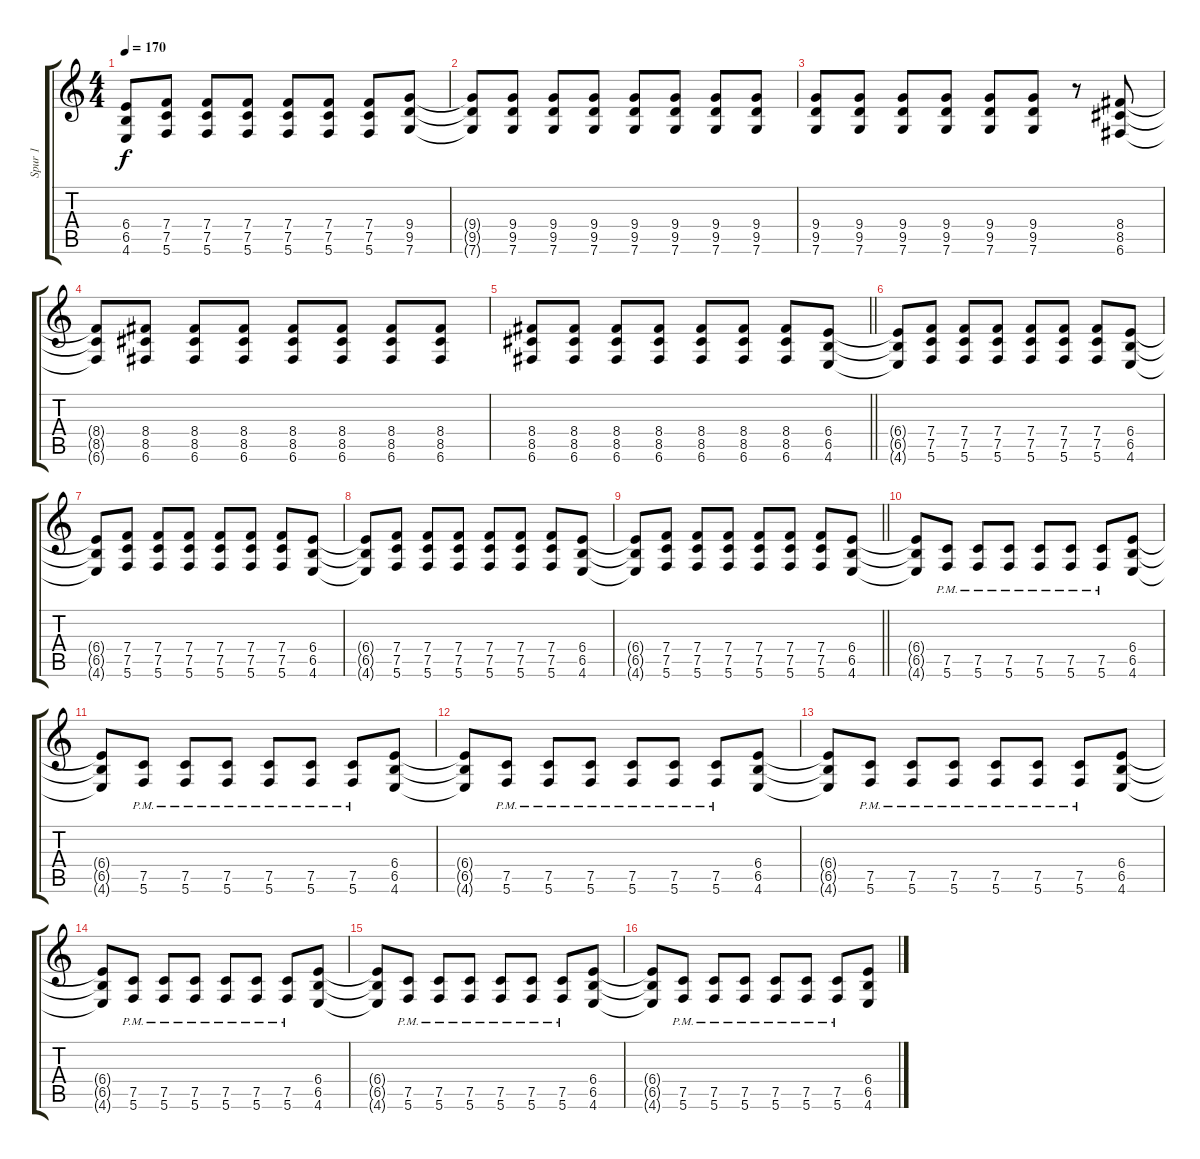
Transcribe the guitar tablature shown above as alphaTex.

\track ("Spur 1" "Spur 1") {instrument distortionguitar}
\staff {score tabs}
\tuning (C4 G3 Eb3 Bb2 F2 C2) {hide}
\ts (4 4)
\tempo 170
\clef g2
\ks c
(6.4{t} 6.5{t} 4.6{t}).8{dy f} (7.4 7.5 5.6).8 (7.4 7.5 5.6).8 (7.4 7.5 5.6).8 (7.4 7.5 5.6).8 (7.4 7.5 5.6).8 (7.4 7.5 5.6).8 (9.4 9.5 7.6).8 |
(9.4{t} 9.5{t} 7.6{t}).8 (9.4 9.5 7.6).8 (9.4 9.5 7.6).8 (9.4 9.5 7.6).8 (9.4 9.5 7.6).8 (9.4 9.5 7.6).8 (9.4 9.5 7.6).8 (9.4 9.5 7.6).8 |
(9.4 9.5 7.6).8 (9.4 9.5 7.6).8 (9.4 9.5 7.6).8 (9.4 9.5 7.6).8 (9.4 9.5 7.6).8 (9.4 9.5 7.6).8 r.8 (8.4 8.5 6.6).8 |
(8.4{t} 8.5{t} 6.6{t}).8 (8.4 8.5 6.6).8 (8.4 8.5 6.6).8 (8.4 8.5 6.6).8 (8.4 8.5 6.6).8 (8.4 8.5 6.6).8 (8.4 8.5 6.6).8 (8.4 8.5 6.6).8 |
\barLineRight lightlight
(8.4 8.5 6.6).8 (8.4 8.5 6.6).8 (8.4 8.5 6.6).8 (8.4 8.5 6.6).8 (8.4 8.5 6.6).8 (8.4 8.5 6.6).8 (8.4 8.5 6.6).8 (6.4 6.5 4.6).8 |
(6.4{t} 6.5{t} 4.6{t}).8 (7.4 7.5 5.6).8 (7.4 7.5 5.6).8 (7.4 7.5 5.6).8 (7.4 7.5 5.6).8 (7.4 7.5 5.6).8 (7.4 7.5 5.6).8 (6.4 6.5 4.6).8 |
(6.4{t} 6.5{t} 4.6{t}).8 (7.4 7.5 5.6).8 (7.4 7.5 5.6).8 (7.4 7.5 5.6).8 (7.4 7.5 5.6).8 (7.4 7.5 5.6).8 (7.4 7.5 5.6).8 (6.4 6.5 4.6).8 |
(6.4{t} 6.5{t} 4.6{t}).8 (7.4 7.5 5.6).8 (7.4 7.5 5.6).8 (7.4 7.5 5.6).8 (7.4 7.5 5.6).8 (7.4 7.5 5.6).8 (7.4 7.5 5.6).8 (6.4 6.5 4.6).8 |
\barLineRight lightlight
(6.4{t} 6.5{t} 4.6{t}).8 (7.4 7.5 5.6).8 (7.4 7.5 5.6).8 (7.4 7.5 5.6).8 (7.4 7.5 5.6).8 (7.4 7.5 5.6).8 (7.4 7.5 5.6).8 (6.4 6.5 4.6).8 |
(6.4{t} 6.5{t} 4.6{t}).8 (7.5{pm} 5.6{pm}).8 (7.5{pm} 5.6{pm}).8 (7.5{pm} 5.6{pm}).8 (7.5{pm} 5.6{pm}).8 (7.5{pm} 5.6{pm}).8 (7.5{pm} 5.6{pm}).8 (6.4 6.5 4.6).8 |
(6.4{t} 6.5{t} 4.6{t}).8 (7.5{pm} 5.6{pm}).8 (7.5{pm} 5.6{pm}).8 (7.5{pm} 5.6{pm}).8 (7.5{pm} 5.6{pm}).8 (7.5{pm} 5.6{pm}).8 (7.5{pm} 5.6{pm}).8 (6.4 6.5 4.6).8 |
(6.4{t} 6.5{t} 4.6{t}).8 (7.5{pm} 5.6{pm}).8 (7.5{pm} 5.6{pm}).8 (7.5{pm} 5.6{pm}).8 (7.5{pm} 5.6{pm}).8 (7.5{pm} 5.6{pm}).8 (7.5{pm} 5.6{pm}).8 (6.4 6.5 4.6).8 |
(6.4{t} 6.5{t} 4.6{t}).8 (7.5{pm} 5.6{pm}).8 (7.5{pm} 5.6{pm}).8 (7.5{pm} 5.6{pm}).8 (7.5{pm} 5.6{pm}).8 (7.5{pm} 5.6{pm}).8 (7.5{pm} 5.6{pm}).8 (6.4 6.5 4.6).8 |
(6.4{t} 6.5{t} 4.6{t}).8 (7.5{pm} 5.6{pm}).8 (7.5{pm} 5.6{pm}).8 (7.5{pm} 5.6{pm}).8 (7.5{pm} 5.6{pm}).8 (7.5{pm} 5.6{pm}).8 (7.5{pm} 5.6{pm}).8 (6.4 6.5 4.6).8 |
(6.4{t} 6.5{t} 4.6{t}).8 (7.5{pm} 5.6{pm}).8 (7.5{pm} 5.6{pm}).8 (7.5{pm} 5.6{pm}).8 (7.5{pm} 5.6{pm}).8 (7.5{pm} 5.6{pm}).8 (7.5{pm} 5.6{pm}).8 (6.4 6.5 4.6).8 |
(6.4{t} 6.5{t} 4.6{t}).8 (7.5{pm} 5.6{pm}).8 (7.5{pm} 5.6{pm}).8 (7.5{pm} 5.6{pm}).8 (7.5{pm} 5.6{pm}).8 (7.5{pm} 5.6{pm}).8 (7.5{pm} 5.6{pm}).8 (6.4 6.5 4.6).8
